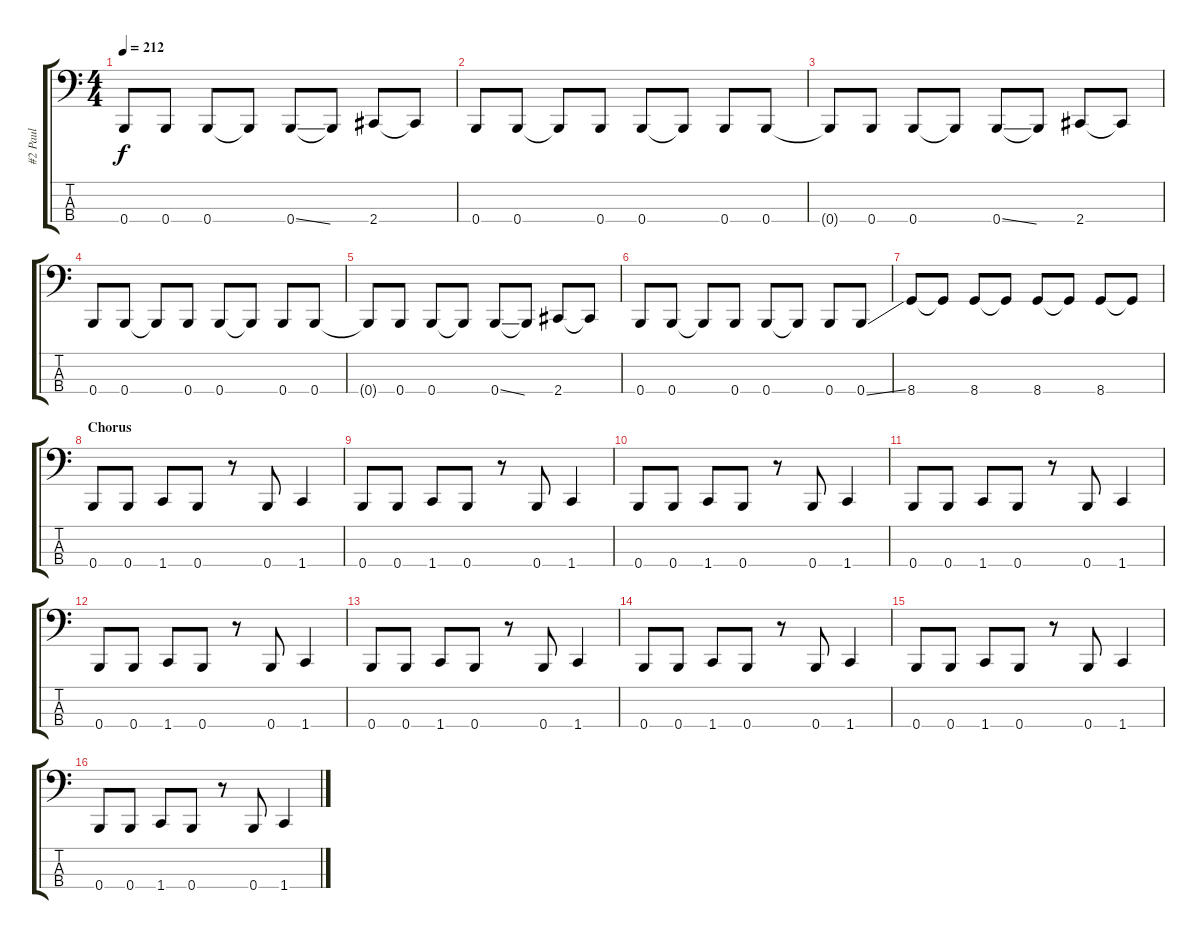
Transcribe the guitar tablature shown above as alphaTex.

\track ("#2 Paul" "#2 Paul") {instrument electricbassfinger}
\staff {score tabs}
\tuning (D2 A1 E1 B0) {hide}
\ts (4 4)
\tempo 212
\clef f4
\ks c
0.4{t}.8{dy f} 0.4.8 0.4.8 0.4{t}.8 0.4{ss}.8 0.4{t}.8 2.4.8 2.4{t}.8 |
0.4.8 0.4.8 0.4{t}.8 0.4.8 0.4.8 0.4{t}.8 0.4.8 0.4.8 |
0.4{t}.8 0.4.8 0.4.8 0.4{t}.8 0.4{ss}.8 0.4{t}.8 2.4.8 2.4{t}.8 |
0.4.8 0.4.8 0.4{t}.8 0.4.8 0.4.8 0.4{t}.8 0.4.8 0.4.8 |
0.4{t}.8 0.4.8 0.4.8 0.4{t}.8 0.4{ss}.8 0.4{t}.8 2.4.8 2.4{t}.8 |
0.4.8 0.4.8 0.4{t}.8 0.4.8 0.4.8 0.4{t}.8 0.4.8 0.4{ss}.8 |
8.4.8 8.4{t}.8 8.4.8 8.4{t}.8 8.4.8 8.4{t}.8 8.4.8 8.4{t}.8 |
\section ("" "Chorus")
0.4.8 0.4.8 1.4.8 0.4.8 r.8 0.4.8 1.4.4 |
0.4.8 0.4.8 1.4.8 0.4.8 r.8 0.4.8 1.4.4 |
0.4.8 0.4.8 1.4.8 0.4.8 r.8 0.4.8 1.4.4 |
0.4.8 0.4.8 1.4.8 0.4.8 r.8 0.4.8 1.4.4 |
0.4.8 0.4.8 1.4.8 0.4.8 r.8 0.4.8 1.4.4 |
0.4.8 0.4.8 1.4.8 0.4.8 r.8 0.4.8 1.4.4 |
0.4.8 0.4.8 1.4.8 0.4.8 r.8 0.4.8 1.4.4 |
0.4.8 0.4.8 1.4.8 0.4.8 r.8 0.4.8 1.4.4 |
0.4.8 0.4.8 1.4.8 0.4.8 r.8 0.4.8 1.4.4
